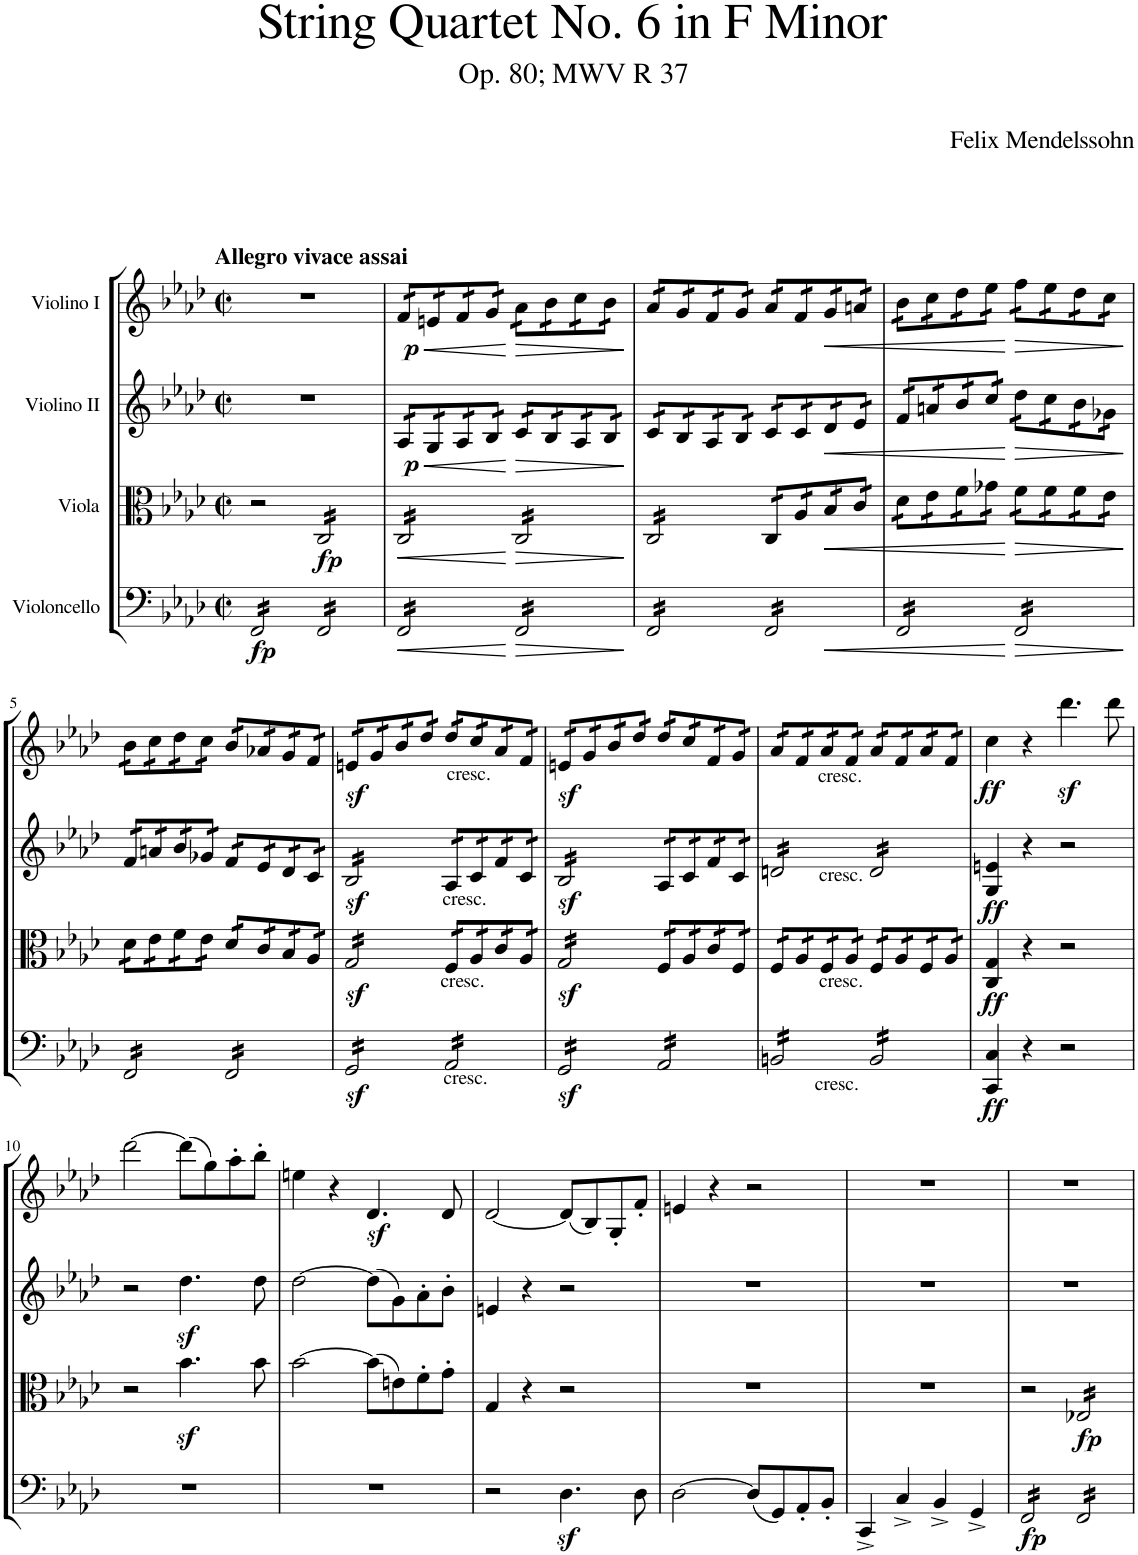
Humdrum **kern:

**kern	**dynam	**kern	**dynam	**kern	**dynam	**kern	**dynam
*part4	*part4	*part3	*part3	*part2	*part2	*part1	*part1
*staff4	*staff4	*staff3	*staff3	*staff2	*staff2	*staff1	*staff1
*I"Violoncello	*	*I"Viola	*	*I"Violino II	*	*I"Violino I	*
*I'Vc	*	*I'Vla	*	*I'Vln	*	*I'Vln	*
*clefF4	*	*clefC3	*	*clefG2	*	*clefG2	*
*k[b-e-a-d-]	*	*k[b-e-a-d-]	*	*k[b-e-a-d-]	*	*k[b-e-a-d-]	*
*M2/2	*	*M2/2	*	*M2/2	*	*M2/2	*
*met(c|)	*	*met(c|)	*	*met(c|)	*	*met(c|)	*
=1	=1	=1	=1	=1	=1	=1	=1
!	!	!	!	!	!	!LO:TX:a:B:t=Allegro vivace assai	!
!	!LO:DY:b	!	!	!	!	!	!
*tremolo	*	*	*	*	*	*	*
16FF/LL	fp	2r	.	1r	.	1r	.
16FF/	.	.	.	.	.	.	.
16FF/	.	.	.	.	.	.	.
16FF/	.	.	.	.	.	.	.
16FF/	.	.	.	.	.	.	.
16FF/	.	.	.	.	.	.	.
16FF/	.	.	.	.	.	.	.
16FF/JJ	.	.	.	.	.	.	.
!	!	!	!LO:DY:b	!	!	!	!
*	*	*tremolo	*	*	*	*	*
16FF/LL	.	16C/LL	fp	.	.	.	.
16FF/	.	16C/	.	.	.	.	.
16FF/	.	16C/	.	.	.	.	.
16FF/	.	16C/	.	.	.	.	.
16FF/	.	16C/	.	.	.	.	.
16FF/	.	16C/	.	.	.	.	.
16FF/	.	16C/	.	.	.	.	.
16FF/JJ	.	16C/JJ	.	.	.	.	.
=2	=2	=2	=2	=2	=2	=2	=2
!	!LO:HP:b	!	!LO:HP:b	!	!LO:HP:b	!	!LO:HP:b
!	!	!	!	!	!LO:DY:n=1:b	!	!LO:DY:n=1:b
*	*	*	*	*tremolo	*	*	*
*	*	*	*	*	*	*tremolo	*
16FF/LL	<	16C/LL	<	16A-/LL	< p	16f/LL	< p
16FF/	.	16C/	.	16A-/	.	16f/	.
16FF/	.	16C/	.	16G/	.	16en/	.
16FF/	.	16C/	.	16G/	.	16en/	.
16FF/	.	16C/	.	16A-/	.	16f/	.
16FF/	.	16C/	.	16A-/	.	16f/	.
16FF/	.	16C/	.	16B-/	.	16g/	.
16FF/JJ	.	16C/JJ	.	16B-/JJ	.	16g/JJ	.
!	!LO:HP:n=1:b	!	!LO:HP:n=1:b	!	!LO:HP:n=1:b	!	!LO:HP:n=1:b
16FF/LL	[ >	16C/LL	[ >	16c/LL	[ >	16a-\LL	[ >
16FF/	.	16C/	.	16c/	.	16a-\	.
16FF/	.	16C/	.	16B-/	.	16b-\	.
16FF/	.	16C/	.	16B-/	.	16b-\	.
16FF/	.	16C/	.	16A-/	.	16cc\	.
16FF/	.	16C/	.	16A-/	.	16cc\	.
16FF/	.	16C/	.	16B-/	.	16b-\	.
16FF/JJ	.	16C/JJ	.	16B-/JJ	.	16b-\JJ	.
.	]	.	]	.	]	.	]
=3	=3	=3	=3	=3	=3	=3	=3
*^	*	*	*	*	*	*	*
16FF/LL	2ryy	.	16C/LL	.	16c/LL	.	16a-/LL	.
16FF/	.	.	16C/	.	16c/	.	16a-/	.
16FF/	.	.	16C/	.	16B-/	.	16g/	.
16FF/	.	.	16C/	.	16B-/	.	16g/	.
16FF/	.	.	16C/	.	16A-/	.	16f/	.
16FF/	.	.	16C/	.	16A-/	.	16f/	.
16FF/	.	.	16C/	.	16B-/	.	16g/	.
16FF/JJ	.	.	16C/JJ	.	16B-/JJ	.	16g/JJ	.
16FF/LL	4ryy	.	16C/LL	.	16c/LL	.	16a-/LL	.
16FF/	.	.	16C/	.	16c/	.	16a-/	.
16FF/	.	.	16A-/	.	16c/	.	16f/	.
16FF/	.	.	16A-/	.	16c/	.	16f/	.
!	!	!LO:HP:b	!	!LO:HP:b	!	!LO:HP:b	!	!LO:HP:b
16FF/	4ryy	<	16B-/	<	16d-/	<	16g/	<
16FF/	.	.	16B-/	.	16d-/	.	16g/	.
16FF/	.	.	16c/	.	16e-/	.	16an/	.
16FF/JJ	.	.	16c/JJ	.	16e-/JJ	.	16an/JJ	.
*v	*v	*	*	*	*	*	*	*
=4	=4	=4	=4	=4	=4	=4	=4
16FF/LL	.	16d-\LL	.	16f/LL	.	16b-\LL	.
16FF/	.	16d-\	.	16f/	.	16b-\	.
16FF/	.	16e-\	.	16an/	.	16cc\	.
16FF/	.	16e-\	.	16an/	.	16cc\	.
16FF/	.	16f\	.	16b-/	.	16dd-\	.
16FF/	.	16f\	.	16b-/	.	16dd-\	.
16FF/	.	16g-X\	.	16cc/	.	16ee-\	.
16FF/JJ	.	16g-X\JJ	.	16cc/JJ	.	16ee-\JJ	.
!	!LO:HP:n=1:b	!	!LO:HP:n=1:b	!	!LO:HP:n=1:b	!	!LO:HP:n=1:b
16FF/LL	[ >	16f\LL	[ >	16dd-\LL	[ >	16ff\LL	[ >
16FF/	.	16f\	.	16dd-\	.	16ff\	.
16FF/	.	16f\	.	16cc\	.	16ee-\	.
16FF/	.	16f\	.	16cc\	.	16ee-\	.
16FF/	.	16f\	.	16b-\	.	16dd-\	.
16FF/	.	16f\	.	16b-\	.	16dd-\	.
16FF/	.	16e-\	.	16g-X\	.	16cc\	.
16FF/JJ	.	16e-\JJ	.	16g-X\JJ	.	16cc\JJ	.
.	]	.	]	.	]	.	]
!!LO:LB:g=z
=5	=5	=5	=5	=5	=5	=5	=5
16FF/LL	.	16d-\LL	.	16f/LL	.	16b-\LL	.
16FF/	.	16d-\	.	16f/	.	16b-\	.
16FF/	.	16e-\	.	16an/	.	16cc\	.
16FF/	.	16e-\	.	16an/	.	16cc\	.
16FF/	.	16f\	.	16b-/	.	16dd-\	.
16FF/	.	16f\	.	16b-/	.	16dd-\	.
16FF/	.	16e-\	.	16g-X/	.	16cc\	.
16FF/JJ	.	16e-\JJ	.	16g-X/JJ	.	16cc\JJ	.
16FF/LL	.	16d-/LL	.	16f/LL	.	16b-/LL	.
16FF/	.	16d-/	.	16f/	.	16b-/	.
16FF/	.	16c/	.	16e-/	.	16a-X/	.
16FF/	.	16c/	.	16e-/	.	16a-X/	.
16FF/	.	16B-/	.	16d-/	.	16g/	.
16FF/	.	16B-/	.	16d-/	.	16g/	.
16FF/	.	16A-/	.	16c/	.	16f/	.
16FF/JJ	.	16A-/JJ	.	16c/JJ	.	16f/JJ	.
=6	=6	=6	=6	=6	=6	=6	=6
16GGz</LL	.	16Gz</LL	.	16B-z</LL	.	16enz</LL	.
16GGz</	.	16Gz</	.	16B-z</	.	16enz</	.
16GGz</	.	16Gz</	.	16B-z</	.	16g/	.
16GGz</	.	16Gz</	.	16B-z</	.	16g/	.
16GGz</	.	16Gz</	.	16B-z</	.	16b-/	.
16GGz</	.	16Gz</	.	16B-z</	.	16b-/	.
16GGz</	.	16Gz</	.	16B-z</	.	16dd-/	.
16GGz</JJ	.	16Gz</JJ	.	16B-z</JJ	.	16dd-/JJ	.
!	!	!	!	!	!	!LO:TX:b:t=cresc.	!
!	!	!	!	!LO:TX:b:t=cresc.	!	!	!
!	!	!LO:TX:b:t=cresc.	!	!	!	!	!
!LO:TX:b:t=cresc.	!	!	!	!	!	!	!
16AA-/LL	.	16F/LL	.	16A-/LL	.	16dd-/LL	.
16AA-/	.	16F/	.	16A-/	.	16dd-/	.
16AA-/	.	16A-/	.	16c/	.	16cc/	.
16AA-/	.	16A-/	.	16c/	.	16cc/	.
16AA-/	.	16c/	.	16f/	.	16a-/	.
16AA-/	.	16c/	.	16f/	.	16a-/	.
16AA-/	.	16A-/	.	16c/	.	16f/	.
16AA-/JJ	.	16A-/JJ	.	16c/JJ	.	16f/JJ	.
=7	=7	=7	=7	=7	=7	=7	=7
16GGz</LL	.	16Gz</LL	.	16B-z</LL	.	16enz</LL	.
16GGz</	.	16Gz</	.	16B-z</	.	16enz</	.
16GGz</	.	16Gz</	.	16B-z</	.	16g/	.
16GGz</	.	16Gz</	.	16B-z</	.	16g/	.
16GGz</	.	16Gz</	.	16B-z</	.	16b-/	.
16GGz</	.	16Gz</	.	16B-z</	.	16b-/	.
16GGz</	.	16Gz</	.	16B-z</	.	16dd-/	.
16GGz</JJ	.	16Gz</JJ	.	16B-z</JJ	.	16dd-/JJ	.
16AA-/LL	.	16F/LL	.	16A-/LL	.	16dd-/LL	.
16AA-/	.	16F/	.	16A-/	.	16dd-/	.
16AA-/	.	16A-/	.	16c/	.	16cc/	.
16AA-/	.	16A-/	.	16c/	.	16cc/	.
16AA-/	.	16c/	.	16f/	.	16f/	.
16AA-/	.	16c/	.	16f/	.	16f/	.
16AA-/	.	16F/	.	16c/	.	16g/	.
16AA-/JJ	.	16F/JJ	.	16c/JJ	.	16g/JJ	.
=8	=8	=8	=8	=8	=8	=8	=8
*^	*	*	*	*^	*	*	*
16BBn/LL	4ryy	.	16F/LL	.	16dn/LL	4ryy	.	16a-/LL	.
16BBn/	.	.	16F/	.	16dn/	.	.	16a-/	.
16BBn/	.	.	16A-/	.	16dn/	.	.	16f/	.
16BBn/	.	.	16A-/	.	16dn/	.	.	16f/	.
!	!	!	!	!	!	!	!	!LO:TX:b:t=cresc.	!
!	!	!	!	!	!	!LO:TX:b:t=cresc.	!	!	!
!	!	!	!LO:TX:b:t=cresc.	!	!	!	!	!	!
!	!LO:TX:b:t=cresc.	!	!	!	!	!	!	!	!
16BBn/	4ryy	.	16F/	.	16dn/	4ryy	.	16a-/	.
16BBn/	.	.	16F/	.	16dn/	.	.	16a-/	.
16BBn/	.	.	16A-/	.	16dn/	.	.	16f/	.
16BBn/JJ	.	.	16A-/JJ	.	16dn/JJ	.	.	16f/JJ	.
16BB/LL	2ryy	.	16F/LL	.	16d/LL	2ryy	.	16a-/LL	.
16BB/	.	.	16F/	.	16d/	.	.	16a-/	.
16BB/	.	.	16A-/	.	16d/	.	.	16f/	.
16BB/	.	.	16A-/	.	16d/	.	.	16f/	.
16BB/	.	.	16F/	.	16d/	.	.	16a-/	.
16BB/	.	.	16F/	.	16d/	.	.	16a-/	.
16BB/	.	.	16A-/	.	16d/	.	.	16f/	.
16BB/JJ	.	.	16A-/JJ	.	16d/JJ	.	.	16f/JJ	.
*	*	*	*	*	*	*	*	*Xtremolo	*
*	*	*	*	*	*Xtremolo	*	*	*	*
*	*	*	*Xtremolo	*	*	*	*	*	*
*Xtremolo	*	*	*	*	*	*	*	*	*
*v	*v	*	*	*	*v	*v	*	*	*
=9	=9	=9	=9	=9	=9	=9	=9
!	!LO:DY:b	!	!LO:DY:b	!	!LO:DY:b	!	!LO:DY:b
4CC/ 4C/	ff	4C/ 4G/	ff	4G/ 4en/	ff	4cc\	ff
4r	.	4r	.	4r	.	4r	.
2r	.	2r	.	2r	.	4.ddd-z<\	.
.	.	.	.	.	.	8ddd-\	.
!!LO:LB:g=z
=10	=10	=10	=10	=10	=10	=10	=10
1r	.	2r	.	2r	.	[2ddd-\	.
.	.	4.b-z<\	.	4.dd-z<\	.	(8ddd-\L]	.
.	.	.	.	.	.	8gg\)	.
.	.	.	.	.	.	8aa-'\	.
.	.	8b-\	.	8dd-\	.	8bb-'\J	.
=11	=11	=11	=11	=11	=11	=11	=11
1r	.	[2b-\	.	[2dd-\	.	4een\	.
.	.	.	.	.	.	4r	.
.	.	(8b-\L]	.	(8dd-\L]	.	4.d-z</	.
.	.	8en\)	.	8g\)	.	.	.
.	.	8f'\	.	8a-'\	.	.	.
.	.	8g'\J	.	8b-'\J	.	8d-/	.
=12	=12	=12	=12	=12	=12	=12	=12
2r	.	4G/	.	4en/	.	[2d-/	.
.	.	4r	.	4r	.	.	.
4.D-z<\	.	2r	.	2r	.	(8d-/L]	.
.	.	.	.	.	.	8B-/)	.
.	.	.	.	.	.	8G'/	.
8D-\	.	.	.	.	.	8f'/J	.
=13	=13	=13	=13	=13	=13	=13	=13
[2D-\	.	1r	.	1r	.	4en/	.
.	.	.	.	.	.	4r	.
(8D-/L]	.	.	.	.	.	2r	.
8GG/)	.	.	.	.	.	.	.
8AA-'/	.	.	.	.	.	.	.
8BB-'/J	.	.	.	.	.	.	.
=14	=14	=14	=14	=14	=14	=14	=14
4CC^/	.	1r	.	1r	.	1r	.
4C^/	.	.	.	.	.	.	.
4BB-^/	.	.	.	.	.	.	.
4GG^/	.	.	.	.	.	.	.
=15	=15	=15	=15	=15	=15	=15	=15
!	!LO:DY:b	!	!	!	!	!	!
*tremolo	*	*	*	*	*	*	*
16FF/LL	fp	2r	.	1r	.	1r	.
16FF/	.	.	.	.	.	.	.
16FF/	.	.	.	.	.	.	.
16FF/	.	.	.	.	.	.	.
16FF/	.	.	.	.	.	.	.
16FF/	.	.	.	.	.	.	.
16FF/	.	.	.	.	.	.	.
16FF/JJ	.	.	.	.	.	.	.
!	!	!	!LO:DY:b	!	!	!	!
*	*	*tremolo	*	*	*	*	*
16FF/LL	.	16E-X/LL	fp	.	.	.	.
16FF/	.	16E-X/	.	.	.	.	.
16FF/	.	16E-X/	.	.	.	.	.
16FF/	.	16E-X/	.	.	.	.	.
16FF/	.	16E-X/	.	.	.	.	.
16FF/	.	16E-X/	.	.	.	.	.
16FF/	.	16E-X/	.	.	.	.	.
16FF/JJ	.	16E-X/JJ	.	.	.	.	.
*	*	*Xtremolo	*	*	*	*	*
*Xtremolo	*	*	*	*	*	*	*
=	=	=	=	=	=	=	=
*-	*-	*-	*-	*-	*-	*-	*-
